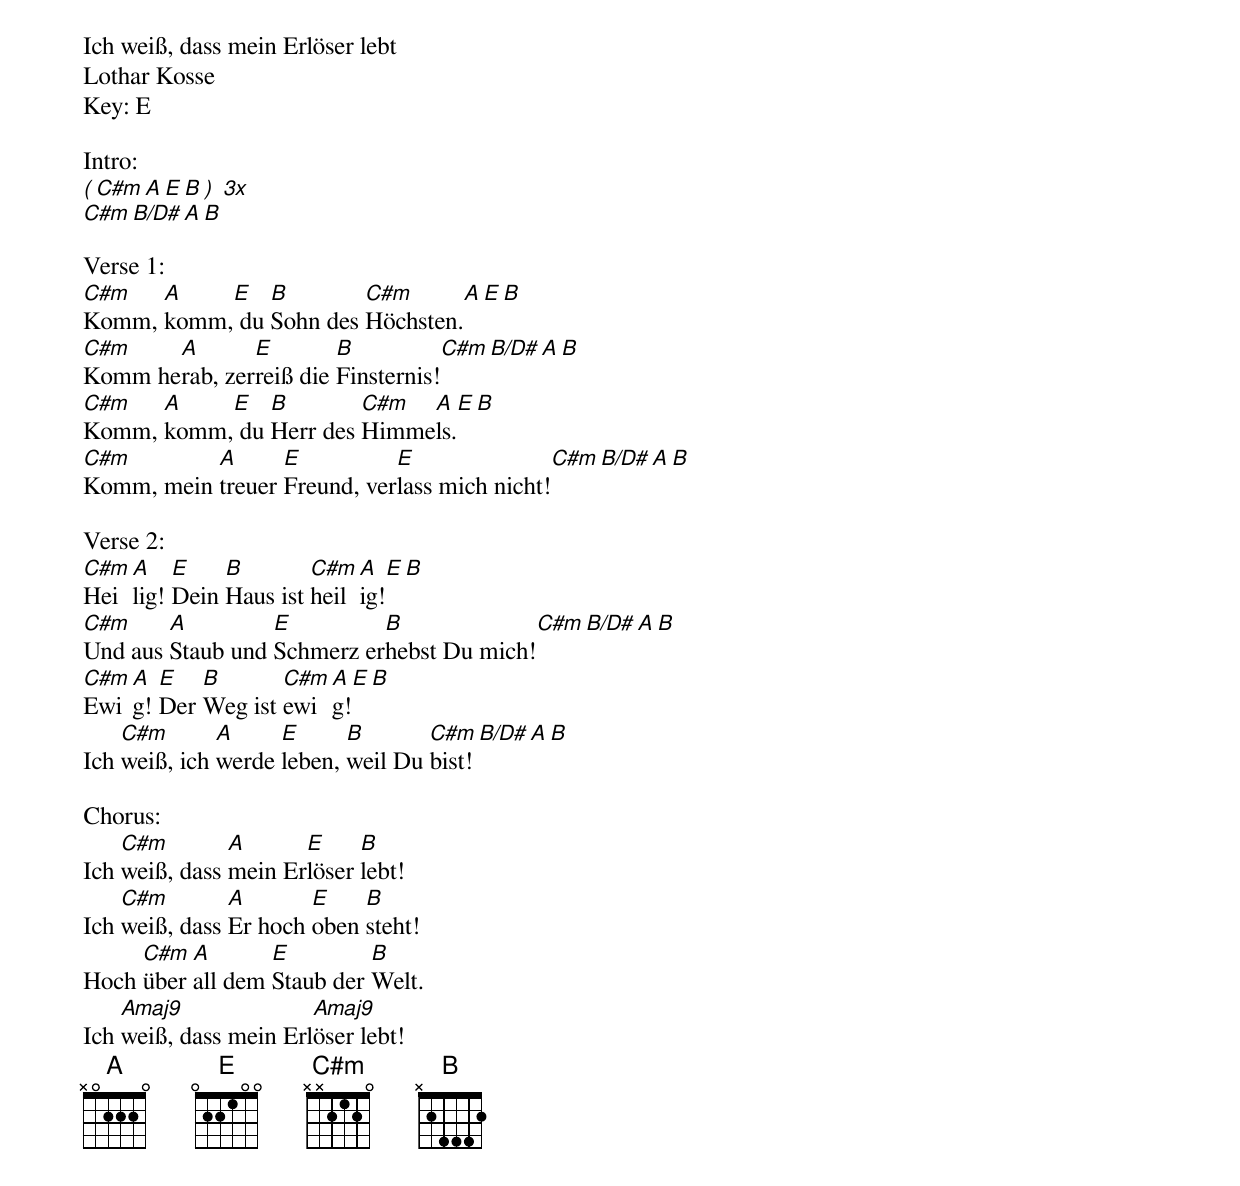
Ich weiß, dass mein Erlöser lebt
Lothar Kosse
Key: E

Intro:
[( C#m][A][E][B )] [3x]
[C#m][B/D#][A][B]

Verse 1:
[C#m]Komm, [A]komm,[E] du [B]Sohn des [C#m]Höchsten.[A][E][B]
[C#m]Komm he[A]rab, zer[E]reiß die [B]Finsternis![C#m][B/D#][A][B]
[C#m]Komm, [A]komm,[E] du [B]Herr des [C#m]Himme[A]ls.[E][B]
[C#m]Komm, mein [A]treuer [E]Freund, ver[E]lass mich nicht![C#m][B/D#][A][B]

Verse 2:
[C#m]Hei[A]lig! [E]Dein [B]Haus ist [C#m]heil[A]ig![E][B]
[C#m]Und aus [A]Staub und [E]Schmerz er[B]hebst Du mich![C#m][B/D#][A][B]
[C#m]Ewi[A]g! [E]Der [B]Weg ist [C#m]ewi[A]g![E][B]
Ich [C#m]weiß, ich [A]werde [E]leben, [B]weil Du [C#m]bist![B/D#][A][B]

Chorus:
Ich [C#m]weiß, dass [A]mein Er[E]löser [B]lebt!
Ich [C#m]weiß, dass [A]Er hoch [E]oben [B]steht!
Hoch [C#m]über [A]all dem [E]Staub der [B]Welt.
Ich [Amaj9]weiß, dass mein Erl[Amaj9]öser lebt!
